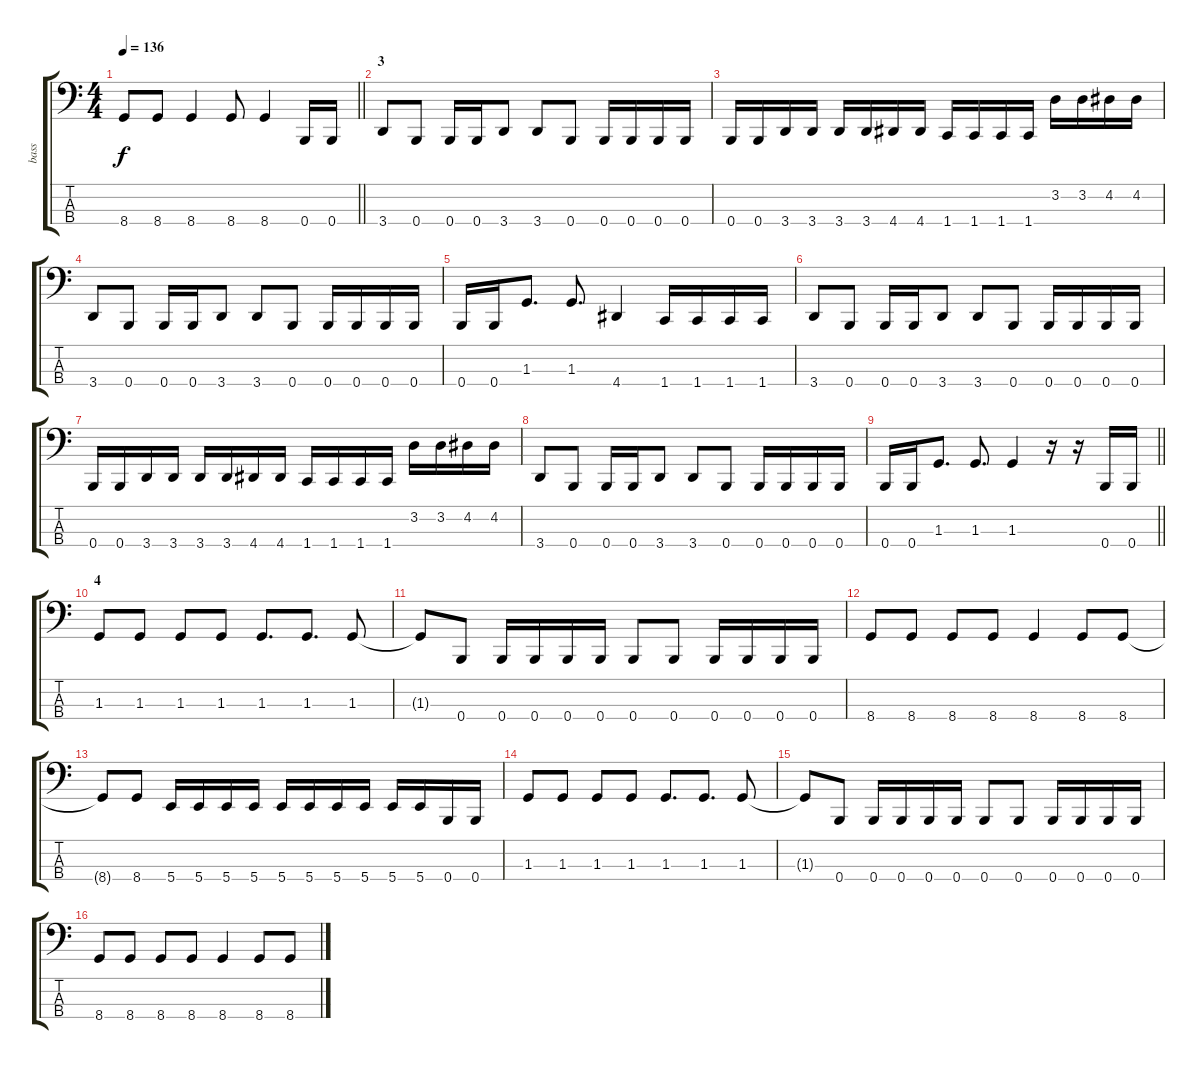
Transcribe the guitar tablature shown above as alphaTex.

\track ("bass" "bass") {instrument electricbassfinger}
\staff {score tabs}
\tuning (E2 B1 Gb1 B0) {hide}
\ts (4 4)
\tempo 136
\clef f4
\barLineRight lightlight
\ks c
8.4{t}.8{dy f} 8.4.8 8.4.4 8.4.8 8.4.4 0.4.16 0.4.16 |
\section ("" "3")
3.4.8 0.4.8 0.4.16 0.4.16 3.4.8 3.4.8 0.4.8 0.4.16 0.4.16 0.4.16 0.4.16 |
0.4.16 0.4.16 3.4.16 3.4.16 3.4.16 3.4.16 4.4.16 4.4.16 1.4.16 1.4.16 1.4.16 1.4.16 3.2.16 3.2.16 4.2.16 4.2.16 |
3.4.8 0.4.8 0.4.16 0.4.16 3.4.8 3.4.8 0.4.8 0.4.16 0.4.16 0.4.16 0.4.16 |
0.4.16 0.4.16 1.3.8{d} 1.3.8{d} 4.4.4 1.4.16 1.4.16 1.4.16 1.4.16 |
3.4.8 0.4.8 0.4.16 0.4.16 3.4.8 3.4.8 0.4.8 0.4.16 0.4.16 0.4.16 0.4.16 |
0.4.16 0.4.16 3.4.16 3.4.16 3.4.16 3.4.16 4.4.16 4.4.16 1.4.16 1.4.16 1.4.16 1.4.16 3.2.16 3.2.16 4.2.16 4.2.16 |
3.4.8 0.4.8 0.4.16 0.4.16 3.4.8 3.4.8 0.4.8 0.4.16 0.4.16 0.4.16 0.4.16 |
\barLineRight lightlight
0.4.16 0.4.16 1.3.8{d} 1.3.8{d} 1.3.4 r.16 r.16 0.4.16 0.4.16 |
\section ("" "4")
1.3.8 1.3.8 1.3.8 1.3.8 1.3.8{d} 1.3.8{d} 1.3.8 |
1.3{t}.8 0.4.8 0.4.16 0.4.16 0.4.16 0.4.16 0.4.8 0.4.8 0.4.16 0.4.16 0.4.16 0.4.16 |
8.4.8 8.4.8 8.4.8 8.4.8 8.4.4 8.4.8 8.4.8 |
8.4{t}.8 8.4.8 5.4.16 5.4.16 5.4.16 5.4.16 5.4.16 5.4.16 5.4.16 5.4.16 5.4.16 5.4.16 0.4.16 0.4.16 |
1.3.8 1.3.8 1.3.8 1.3.8 1.3.8{d} 1.3.8{d} 1.3.8 |
1.3{t}.8 0.4.8 0.4.16 0.4.16 0.4.16 0.4.16 0.4.8 0.4.8 0.4.16 0.4.16 0.4.16 0.4.16 |
8.4.8 8.4.8 8.4.8 8.4.8 8.4.4 8.4.8 8.4.8
